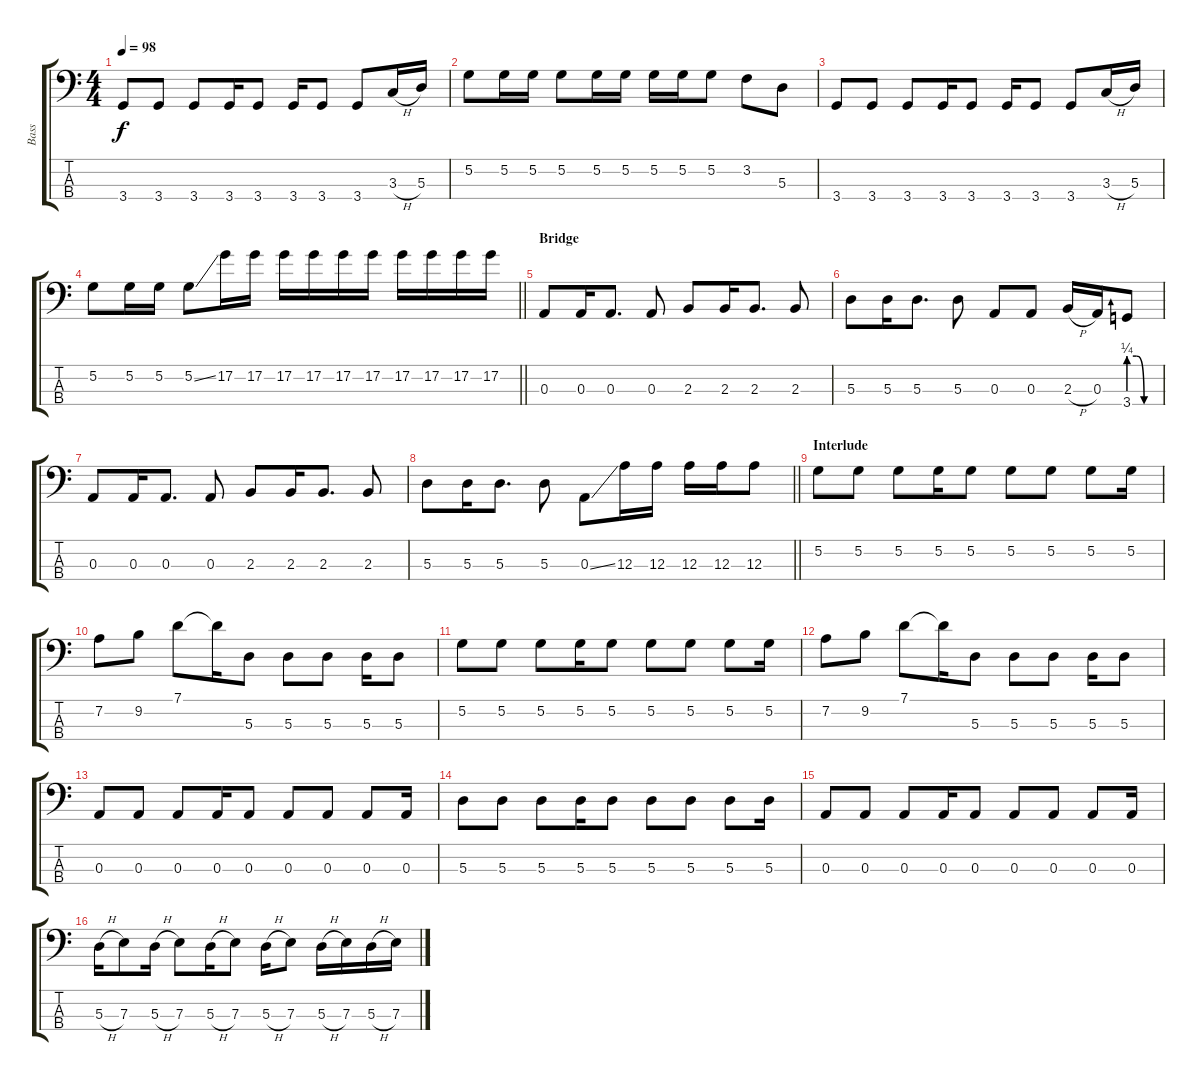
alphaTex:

\track ("Bass" "Bass") {instrument electricbassfinger}
\staff {score tabs}
\tuning (G2 D2 A1 E1) {hide}
\ts (4 4)
\tempo 98
\clef f4
\ks c
3.4.8{dy f} 3.4.8 3.4.8 3.4.16 3.4.8 3.4.16 3.4.8 3.4.8 3.3{h}.16 5.3.16 |
5.2.8 5.2.16 5.2.16 5.2.8 5.2.16 5.2.16 5.2.16 5.2.16 5.2.8 3.2.8 5.3.8 |
3.4.8 3.4.8 3.4.8 3.4.16 3.4.8 3.4.16 3.4.8 3.4.8 3.3{h}.16 5.3.16 |
\barLineRight lightlight
5.2.8 5.2.16 5.2.16 5.2{ss}.8 17.2.16 17.2.16 17.2.16 17.2.16 17.2.16 17.2.16 17.2.16 17.2.16 17.2.16 17.2.16 |
\section ("" "Bridge")
0.3.8 0.3.16 0.3.8{d} 0.3.8 2.3.8 2.3.16 2.3.8{d} 2.3.8 |
5.3.8 5.3.16 5.3.8{d} 5.3.8 0.3.8 0.3.8 2.3{h}.16 0.3.16 3.4{be (custom 0 1 15 1 30 0 60 0)}.8 |
0.3.8 0.3.16 0.3.8{d} 0.3.8 2.3.8 2.3.16 2.3.8{d} 2.3.8 |
\barLineRight lightlight
5.3.8 5.3.16 5.3.8{d} 5.3.8 0.3{ss}.8 12.3.16 12.3.16 12.3.16 12.3.16 12.3.8 |
\section ("" "Interlude")
5.2.8 5.2.8 5.2.8 5.2.16 5.2.8 5.2.8 5.2.8 5.2.8 5.2.16 |
7.2.8 9.2.8 7.1.8 7.1{t}.16 5.3.8 5.3.8 5.3.8 5.3.16 5.3.8 |
5.2.8 5.2.8 5.2.8 5.2.16 5.2.8 5.2.8 5.2.8 5.2.8 5.2.16 |
7.2.8 9.2.8 7.1.8 7.1{t}.16 5.3.8 5.3.8 5.3.8 5.3.16 5.3.8 |
0.3.8 0.3.8 0.3.8 0.3.16 0.3.8 0.3.8 0.3.8 0.3.8 0.3.16 |
5.3.8 5.3.8 5.3.8 5.3.16 5.3.8 5.3.8 5.3.8 5.3.8 5.3.16 |
0.3.8 0.3.8 0.3.8 0.3.16 0.3.8 0.3.8 0.3.8 0.3.8 0.3.16 |
5.3{h}.16 7.3.8 5.3{h}.16 7.3.8 5.3{h}.16 7.3.8 5.3{h}.16 7.3.8 5.3{h}.16 7.3.16 5.3{h}.16 7.3.16
